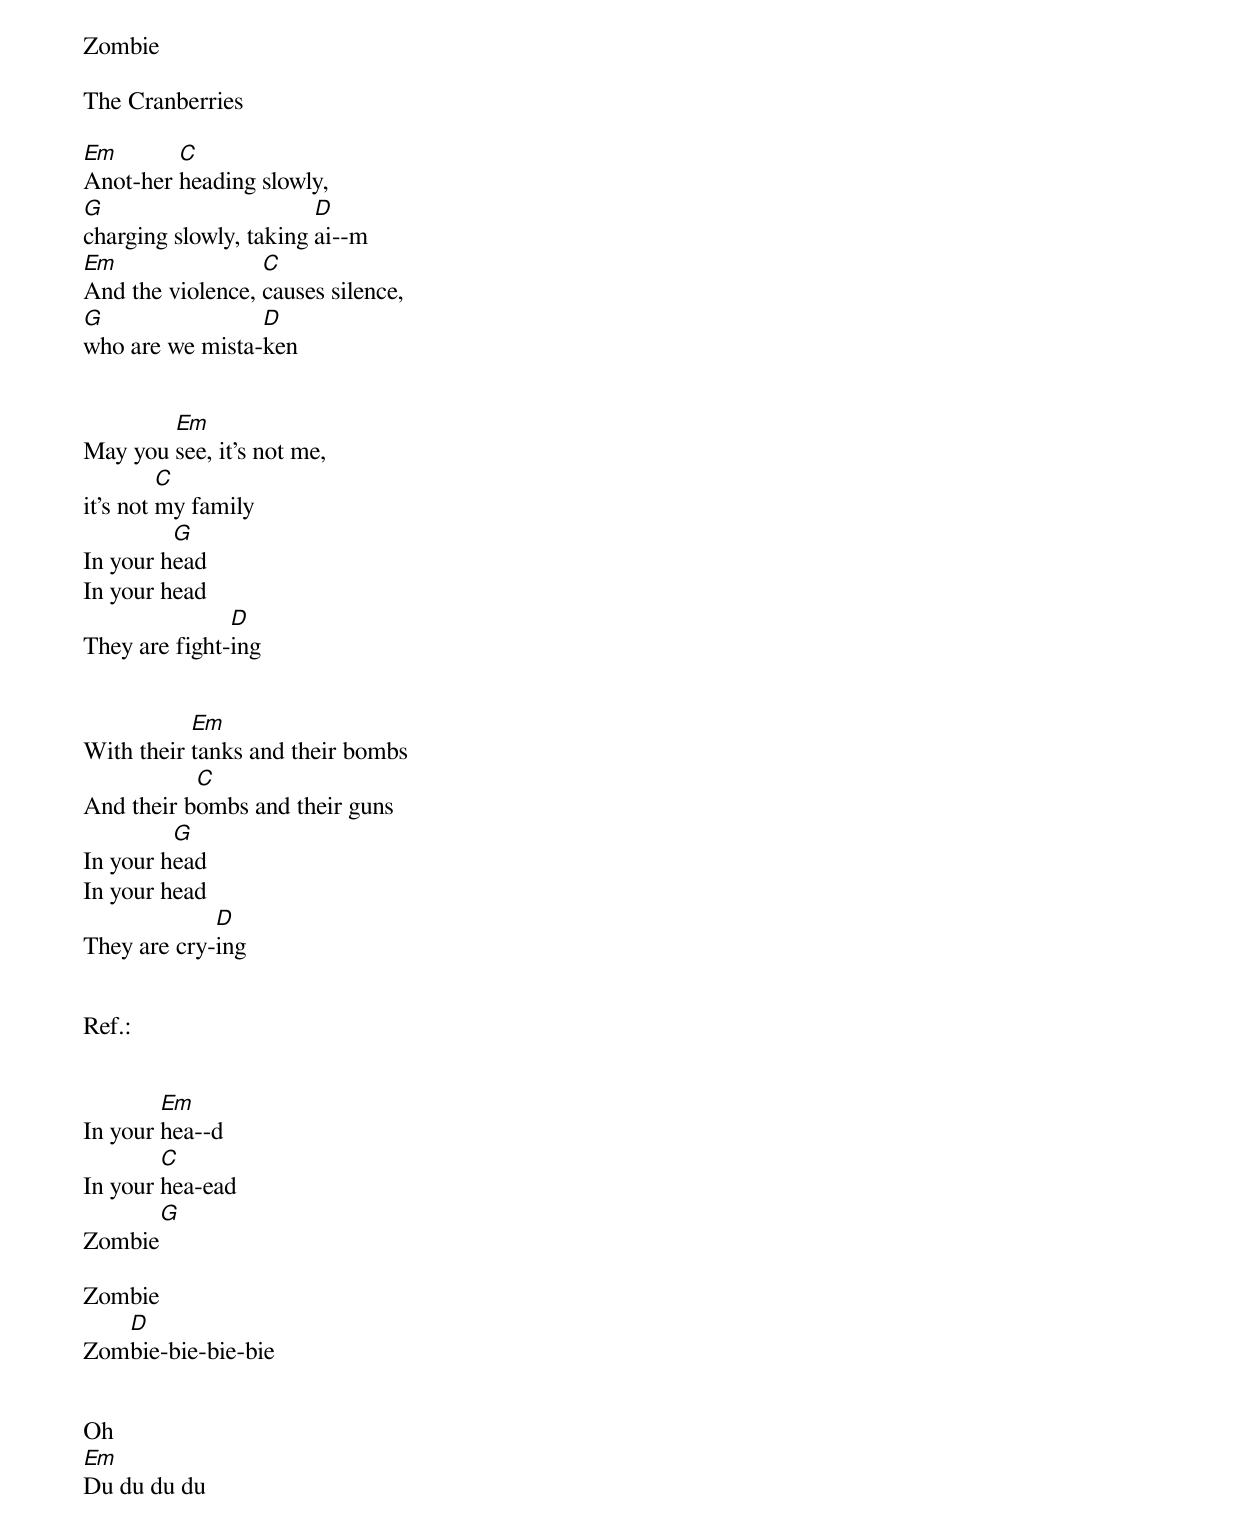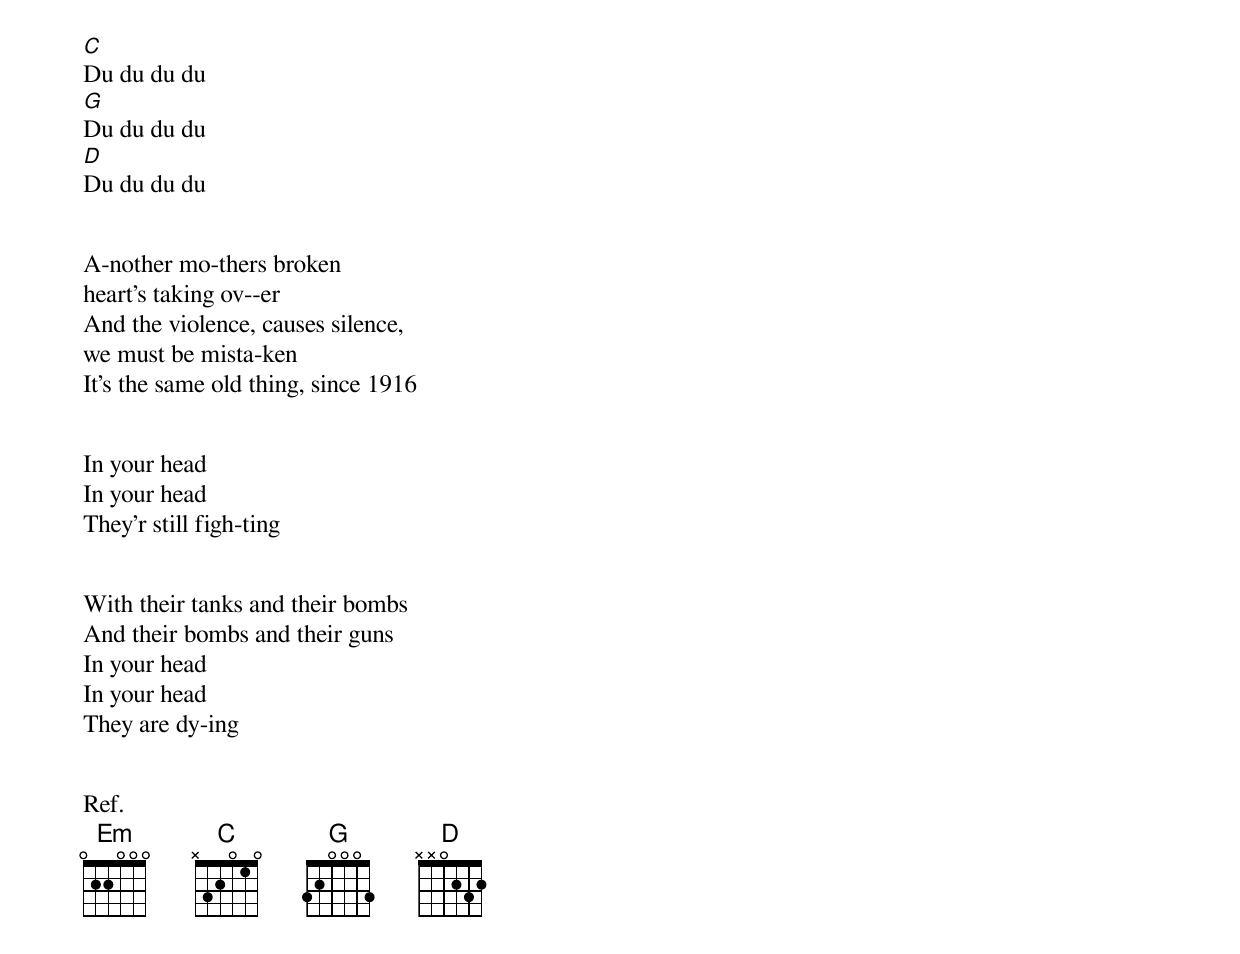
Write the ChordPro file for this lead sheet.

Zombie

The Cranberries

[Em]Anot-her [C]heading slowly,
[G]charging slowly, taking [D]ai--m
[Em]And the violence, [C]causes silence,
[G]who are we mista-[D]ken


May you [Em]see, it's not me,
it's not [C]my family
In your h[G]ead
In your head
They are fight-[D]ing


With their [Em]tanks and their bombs
And their b[C]ombs and their guns
In your h[G]ead
In your head
They are cry-[D]ing


Ref.:


In your [Em]hea--d
In your [C]hea-ead
Zombie[G]

Zombie
Zom[D]bie-bie-bie-bie


Oh
[Em]Du du du du
[C]Du du du du
[G]Du du du du
[D]Du du du du


A-nother mo-thers broken
heart's taking ov--er
And the violence, causes silence,
we must be mista-ken
It's the same old thing, since 1916


In your head
In your head
They'r still figh-ting


With their tanks and their bombs
And their bombs and their guns
In your head
In your head
They are dy-ing


Ref.
